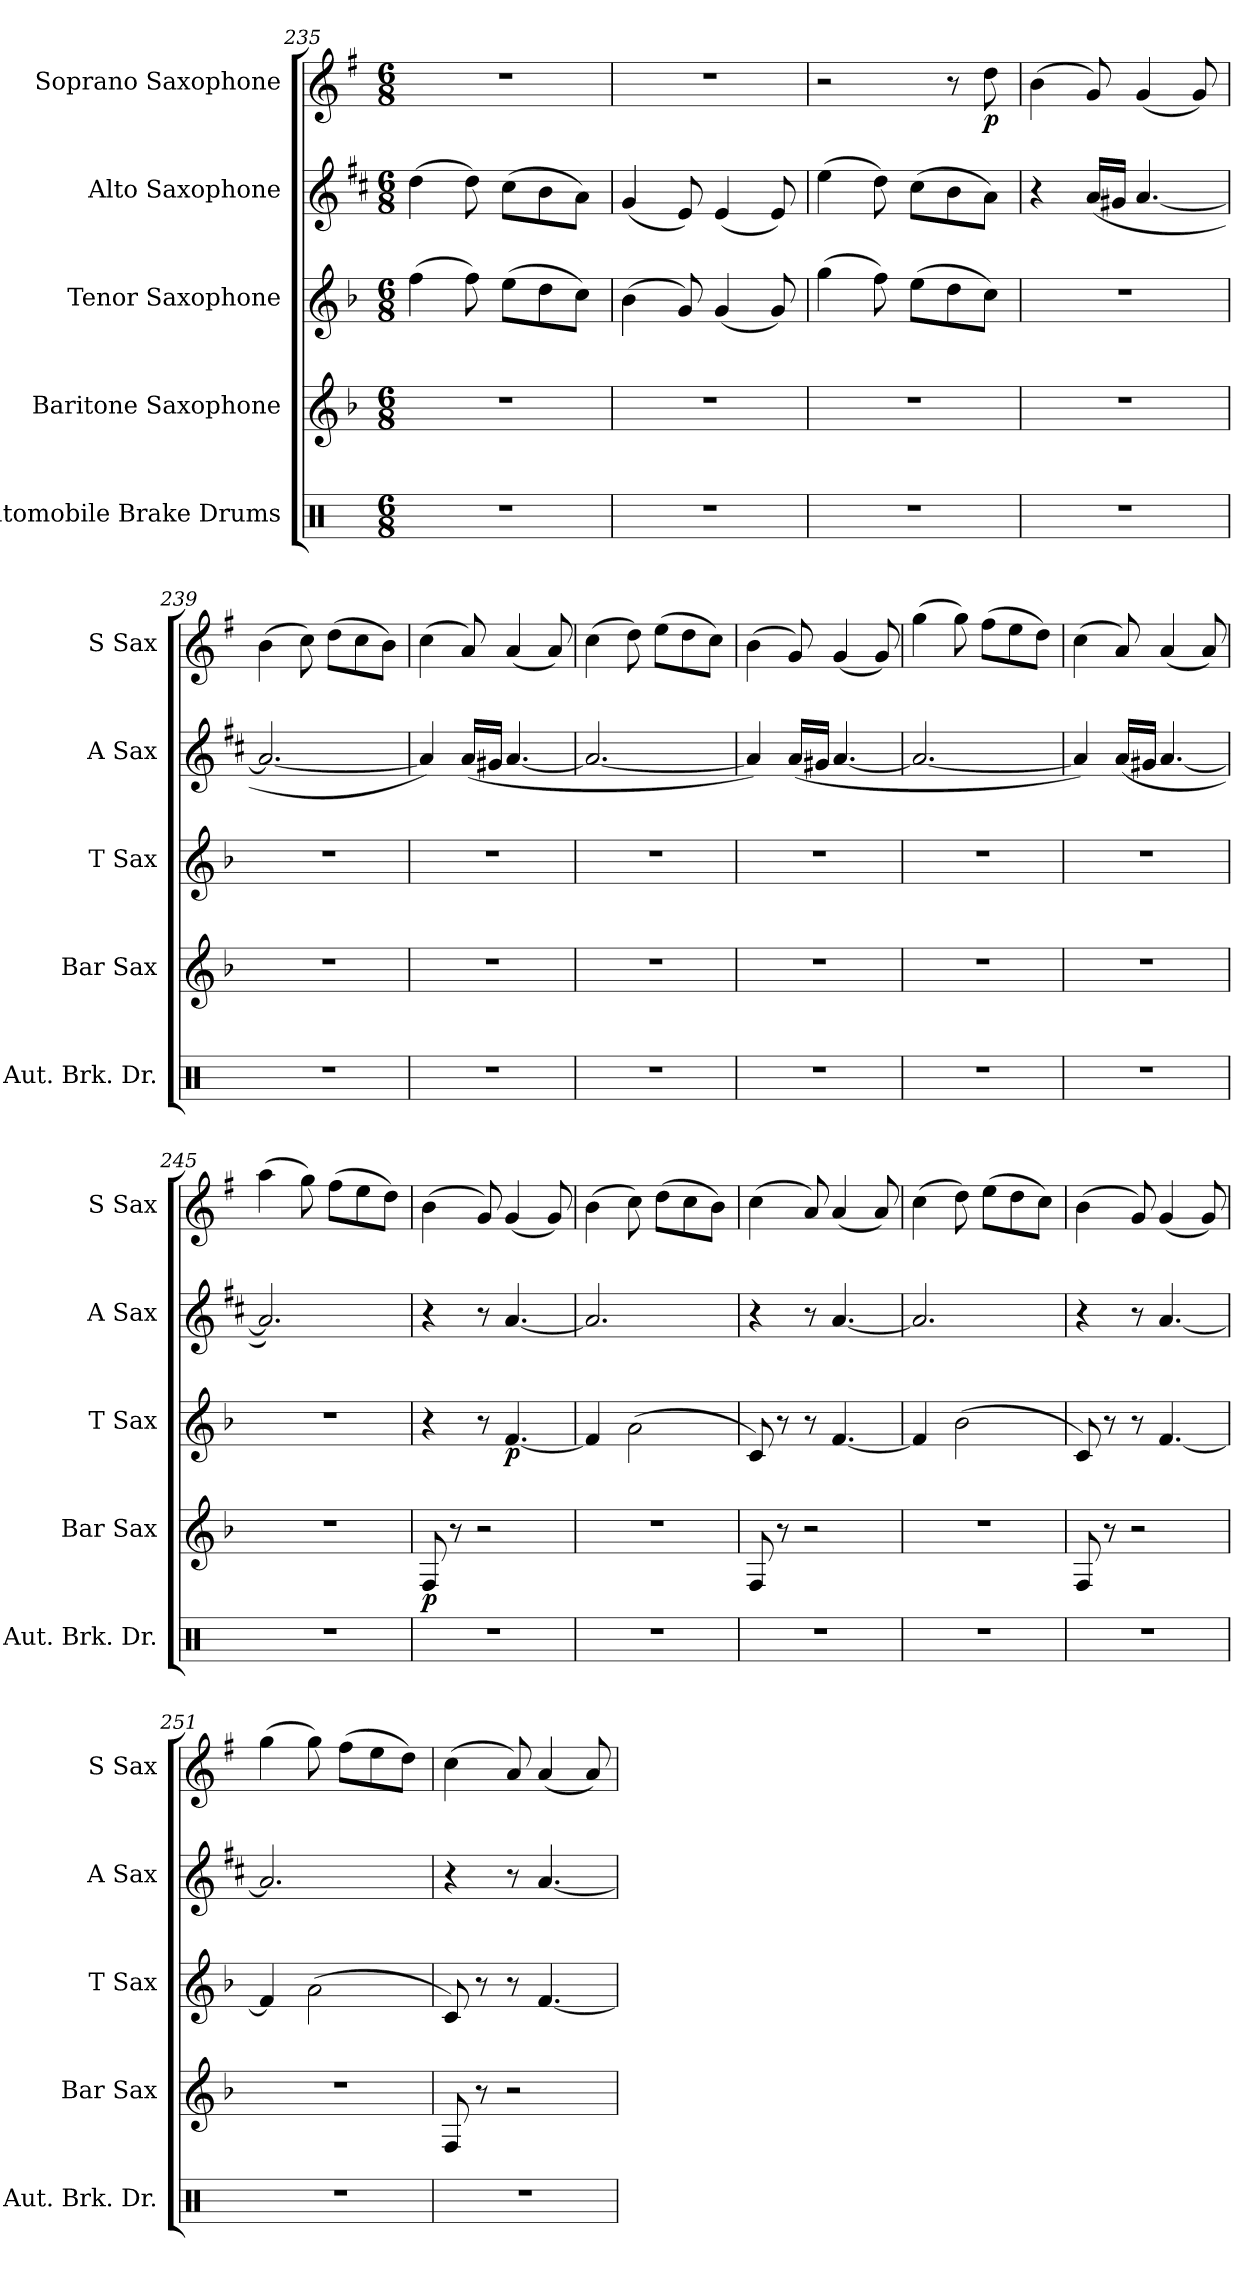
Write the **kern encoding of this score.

**kern	**kern	**dynam	**kern	**dynam	**kern	**kern	**dynam
*part5	*part4	*part4	*part3	*part3	*part2	*part1	*part1
*staff5	*staff4	*staff4	*staff3	*staff3	*staff2	*staff1	*staff1
*I"Automobile Brake Drums	*I"Baritone Saxophone	*	*I"Tenor Saxophone	*	*I"Alto Saxophone	*I"Soprano Saxophone	*
*I'Aut. Brk. Dr.	*I'Bar Sax	*	*I'T Sax	*	*I'A Sax	*I'S Sax	*
*clefX	*clefG2	*	*clefG2	*	*clefG2	*clefG2	*
*	*ITrd12c21	*	*ITrd8c14	*	*ITrd5c9	*ITrd1c2	*
*k[]	*k[b-]	*	*k[b-]	*	*k[b-]	*k[b-]	*
*M6/8	*M6/8	*	*M6/8	*	*M6/8	*M6/8	*
=235	=235	=235	=235	=235	=235	=235	=235
2.r	2.r	.	(4f\	.	(4f\	2.r	.
.	.	.	8f\)	.	8f\)	.	.
.	.	.	(8e\L	.	(8e\L	.	.
.	.	.	8d\	.	8d\	.	.
.	.	.	8c\J)	.	8c\J)	.	.
=236	=236	=236	=236	=236	=236	=236	=236
2.r	2.r	.	(4B-\	.	(4B-/	2.r	.
.	.	.	8G/)	.	8G/)	.	.
.	.	.	(4G/	.	(4G/	.	.
.	.	.	8G/)	.	8G/)	.	.
=237	=237	=237	=237	=237	=237	=237	=237
2.r	2.r	.	(4g\	.	(4g\	2r	.
.	.	.	8f\)	.	8f\)	.	.
.	.	.	(8e\L	.	(8e\L	.	.
.	.	.	8d\	.	8d\	8r	.
!	!	!	!	!	!	!	!LO:DY:b
.	.	.	8c\J)	.	8c\J)	8cc\	p
=238	=238	=238	=238	=238	=238	=238	=238
2.r	2.r	.	2.r	.	4r	(4a\	.
.	.	.	.	.	(16c/LL	8f/)	.
.	.	.	.	.	16Bn/JJ	.	.
.	.	.	.	.	[4.c/	(4f/	.
.	.	.	.	.	.	8f/)	.
=239	=239	=239	=239	=239	=239	=239	=239
2.r	2.r	.	2.r	.	2.c/_	(4a\	.
.	.	.	.	.	.	8b-\)	.
.	.	.	.	.	.	(8cc\L	.
.	.	.	.	.	.	8b-\	.
.	.	.	.	.	.	8a\J)	.
!!LO:PB:g=z
=240	=240	=240	=240	=240	=240	=240	=240
2.r	2.r	.	2.r	.	4c/])	(4b-\	.
.	.	.	.	.	(16c/LL	8g/)	.
.	.	.	.	.	16Bn/JJ	.	.
.	.	.	.	.	[4.c/	(4g/	.
.	.	.	.	.	.	8g/)	.
=241	=241	=241	=241	=241	=241	=241	=241
2.r	2.r	.	2.r	.	2.c/_	(4b-\	.
.	.	.	.	.	.	8cc\)	.
.	.	.	.	.	.	(8dd\L	.
.	.	.	.	.	.	8cc\	.
.	.	.	.	.	.	8b-\J)	.
=242	=242	=242	=242	=242	=242	=242	=242
2.r	2.r	.	2.r	.	4c/])	(4a\	.
.	.	.	.	.	(16c/LL	8f/)	.
.	.	.	.	.	16Bn/JJ	.	.
.	.	.	.	.	[4.c/	(4f/	.
.	.	.	.	.	.	8f/)	.
=243	=243	=243	=243	=243	=243	=243	=243
2.r	2.r	.	2.r	.	2.c/_	(4ff\	.
.	.	.	.	.	.	8ff\)	.
.	.	.	.	.	.	(8ee\L	.
.	.	.	.	.	.	8dd\	.
.	.	.	.	.	.	8cc\J)	.
=244	=244	=244	=244	=244	=244	=244	=244
2.r	2.r	.	2.r	.	4c/])	(4b-\	.
.	.	.	.	.	(16c/LL	8g/)	.
.	.	.	.	.	16Bn/JJ	.	.
.	.	.	.	.	[4.c/	(4g/	.
.	.	.	.	.	.	8g/)	.
=245	=245	=245	=245	=245	=245	=245	=245
2.r	2.r	.	2.r	.	2.c/])	(4gg\	.
.	.	.	.	.	.	8ff\)	.
.	.	.	.	.	.	(8ee\L	.
.	.	.	.	.	.	8dd\	.
.	.	.	.	.	.	8cc\J)	.
!!LO:LB:g=z
=246	=246	=246	=246	=246	=246	=246	=246
!	!	!LO:DY:b	!	!	!	!	!
2.r	8FF/	p	4r	.	4r	(4a\	.
.	8r	.	.	.	.	.	.
.	2r	.	8r	.	8r	8f/)	.
!	!	!	!	!LO:DY:b	!	!	!
.	.	.	[4.F/	p	[4.c/	(4f/	.
.	.	.	.	.	.	8f/)	.
=247	=247	=247	=247	=247	=247	=247	=247
2.r	2.r	.	4F/]	.	2.c/]	(4a\	.
.	.	.	(2A\	.	.	8b-\)	.
.	.	.	.	.	.	(8cc\L	.
.	.	.	.	.	.	8b-\	.
.	.	.	.	.	.	8a\J)	.
=248	=248	=248	=248	=248	=248	=248	=248
2.r	8FF/	.	8C/)	.	4r	(4b-\	.
.	8r	.	8r	.	.	.	.
.	2r	.	8r	.	8r	8g/)	.
.	.	.	[4.F/	.	[4.c/	(4g/	.
.	.	.	.	.	.	8g/)	.
=249	=249	=249	=249	=249	=249	=249	=249
2.r	2.r	.	4F/]	.	2.c/]	(4b-\	.
.	.	.	(2B-\	.	.	8cc\)	.
.	.	.	.	.	.	(8dd\L	.
.	.	.	.	.	.	8cc\	.
.	.	.	.	.	.	8b-\J)	.
=250	=250	=250	=250	=250	=250	=250	=250
2.r	8FF/	.	8C/)	.	4r	(4a\	.
.	8r	.	8r	.	.	.	.
.	2r	.	8r	.	8r	8f/)	.
.	.	.	[4.F/	.	[4.c/	(4f/	.
.	.	.	.	.	.	8f/)	.
=251	=251	=251	=251	=251	=251	=251	=251
2.r	2.r	.	4F/]	.	2.c/]	(4ff\	.
.	.	.	(2A\	.	.	8ff\)	.
.	.	.	.	.	.	(8ee\L	.
.	.	.	.	.	.	8dd\	.
.	.	.	.	.	.	8cc\J)	.
!!LO:PB:g=z
=252	=252	=252	=252	=252	=252	=252	=252
2.r	8FF/	.	8C/)	.	4r	(4b-\	.
.	8r	.	8r	.	.	.	.
.	2r	.	8r	.	8r	8g/)	.
.	.	.	[4.F/	.	[4.c/	(4g/	.
.	.	.	.	.	.	8g/)	.
=	=	=	=	=	=	=	=
*-	*-	*-	*-	*-	*-	*-	*-
